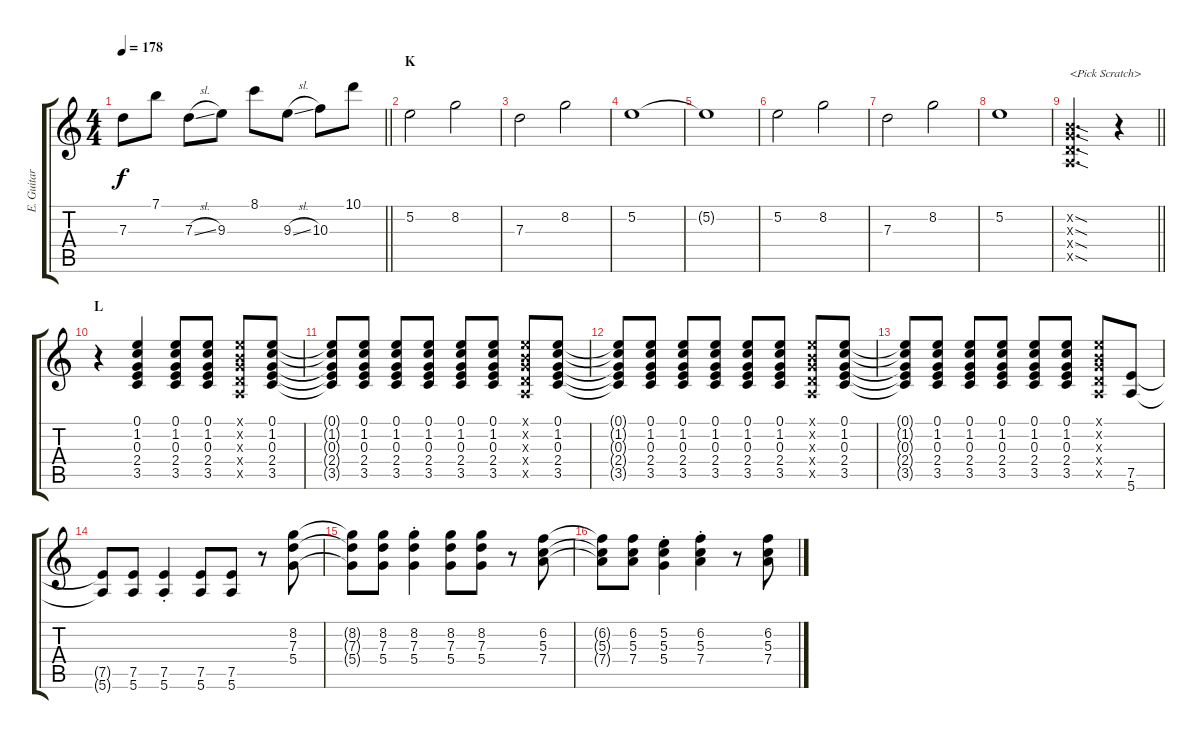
\track ("E. Guitar II" "E. Guitar ") {instrument overdrivenguitar}
\staff {score tabs}
\tuning (E4 B3 G3 D3 A2 E2) {hide}
\ts (4 4)
\tempo 178
\clef g2
\barLineRight lightlight
\ks c
7.3.8{dy f} 7.1.8 7.3{sl}.8 9.3.8 8.1.8 9.3{sl}.8 10.3.8 10.1.8 |
\section ("" "K")
5.2.2 8.2.2 |
7.3.2 8.2.2 |
5.2.1 |
5.2{t}.1 |
5.2.2 8.2.2 |
7.3.2 8.2.2 |
5.2.1 |
\barLineRight lightlight
(0.2{sod x} 0.3{sod x} 0.4{sod x} 0.5{sod x}).2{d txt "<Pick Scratch>"} r.4 |
\section ("" "L")
r.4 (0.1 1.2 0.3 2.4 3.5).4 (0.1 1.2 0.3 2.4 3.5).8 (0.1 1.2 0.3 2.4 3.5).8 (0.1{x} 0.2{x} 0.3{x} 0.4{x} 0.5{x}).8 (0.1 1.2 0.3 2.4 3.5).8 |
(0.1{t} 1.2{t} 0.3{t} 2.4{t} 3.5{t}).8 (0.1 1.2 0.3 2.4 3.5).8 (0.1 1.2 0.3 2.4 3.5).8 (0.1 1.2 0.3 2.4 3.5).8 (0.1 1.2 0.3 2.4 3.5).8 (0.1 1.2 0.3 2.4 3.5).8 (0.1{x} 0.2{x} 0.3{x} 0.4{x} 0.5{x}).8 (0.1 1.2 0.3 2.4 3.5).8 |
(0.1{t} 1.2{t} 0.3{t} 2.4{t} 3.5{t}).8 (0.1 1.2 0.3 2.4 3.5).8 (0.1 1.2 0.3 2.4 3.5).8 (0.1 1.2 0.3 2.4 3.5).8 (0.1 1.2 0.3 2.4 3.5).8 (0.1 1.2 0.3 2.4 3.5).8 (0.1{x} 0.2{x} 0.3{x} 0.4{x} 0.5{x}).8 (0.1 1.2 0.3 2.4 3.5).8 |
(0.1{t} 1.2{t} 0.3{t} 2.4{t} 3.5{t}).8 (0.1 1.2 0.3 2.4 3.5).8 (0.1 1.2 0.3 2.4 3.5).8 (0.1 1.2 0.3 2.4 3.5).8 (0.1 1.2 0.3 2.4 3.5).8 (0.1 1.2 0.3 2.4 3.5).8 (0.1{x} 0.2{x} 0.3{x} 0.4{x} 0.5{x}).8 (7.5 5.6).8 |
(7.5{t} 5.6{t}).8 (7.5 5.6).8 (7.5{st} 5.6{st}).4 (7.5 5.6).8 (7.5 5.6).8 r.8 (8.2 7.3 5.4).8 |
(8.2{t} 7.3{t} 5.4{t}).8 (8.2 7.3 5.4).8 (8.2{st} 7.3{st} 5.4{st}).4 (8.2 7.3 5.4).8 (8.2 7.3 5.4).8 r.8 (6.2 5.3 7.4).8 |
(6.2{t} 5.3{t} 7.4{t}).8 (6.2 5.3 7.4).8 (5.2{st} 5.3{st} 5.4{st}).4 (6.2{st} 5.3{st} 7.4{st}).4 r.8 (6.2 5.3 7.4).8
